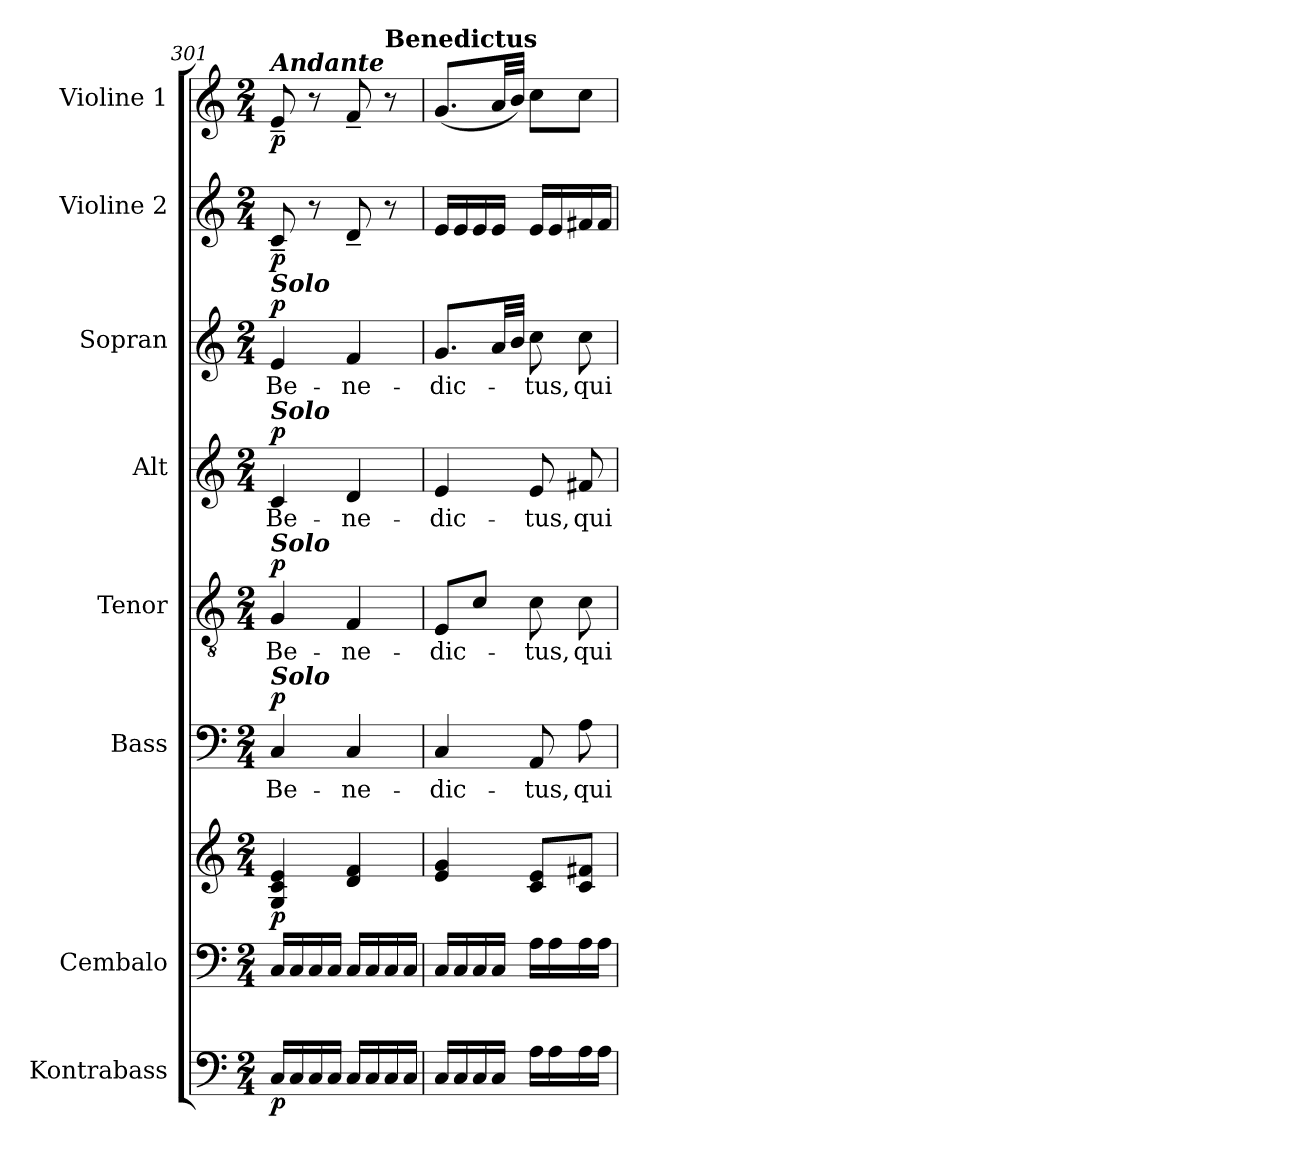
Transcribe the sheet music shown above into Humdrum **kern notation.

**kern	**dynam	**kern	**kern	**dynam	**kern	**text	**dynam	**kern	**text	**dynam	**kern	**text	**dynam	**kern	**text	**dynam	**kern	**dynam	**kern	**dynam
*part8	*part8	*part7	*part7	*part7	*part6	*part6	*part6	*part5	*part5	*part5	*part4	*part4	*part4	*part3	*part3	*part3	*part2	*part2	*part1	*part1
*staff9	*staff9	*staff8	*staff7	*staff7/8	*staff6	*staff6	*staff6	*staff5	*staff5	*staff5	*staff4	*staff4	*staff4	*staff3	*staff3	*staff3	*staff2	*staff2	*staff1	*staff1
*I"Kontrabass	*	*I"Cembalo	*	*	*I"Bass	*	*	*I"Tenor	*	*	*I"Alt	*	*	*I"Sopran	*	*	*I"Violine 2	*	*I"Violine 1	*
*I'Kb.	*	*I'Cemb.	*	*	*I'B.	*	*	*I'T.	*	*	*I'A.	*	*	*I'S.	*	*	*I'Vl. 2	*	*I'Vl. 1	*
!!LO:PB:g=z
*clefF4	*	*clefF4	*clefG2	*	*clefF4	*	*	*clefGv2	*	*	*clefG2	*	*	*clefG2	*	*	*clefG2	*	*clefG2	*
*ITrd7c12	*	*	*	*	*	*	*	*	*	*	*	*	*	*	*	*	*	*	*	*
*k[]	*	*k[]	*k[]	*	*k[]	*	*	*k[]	*	*	*k[]	*	*	*k[]	*	*	*k[]	*	*k[]	*
*C:	*	*C:	*C:	*	*C:	*	*	*C:	*	*	*C:	*	*	*C:	*	*	*C:	*	*C:	*
*M2/4	*	*M2/4	*M2/4	*	*M2/4	*	*	*M2/4	*	*	*M2/4	*	*	*M2/4	*	*	*M2/4	*	*M2/4	*
=301	=301	=301	=301	=301	=301	=301	=301	=301	=301	=301	=301	=301	=301	=301	=301	=301	=301	=301	=301	=301
!	!	!	!	!	!	!	!	!	!	!	!	!	!	!	!	!	!	!	!LO:TX:a:Bi:t=Andante	!
!	!	!	!	!	!	!	!	!	!	!	!	!	!	!LO:TX:a:Bi:t=Solo	!	!	!	!	!	!
!	!	!	!	!	!	!	!	!	!	!	!LO:TX:a:Bi:t=Solo	!	!	!	!	!	!	!	!	!
!	!	!	!	!	!	!	!	!LO:TX:a:Bi:t=Solo	!	!	!	!	!	!	!	!	!	!	!	!
!	!	!	!	!	!LO:TX:a:Bi:t=Solo	!	!	!	!	!	!	!	!	!	!	!	!	!	!	!
!	!LO:DY:b	!	!	!LO:DY:b	!	!LO:LY:b	!LO:DY:a	!	!LO:LY:b	!LO:DY:a	!	!LO:LY:b	!LO:DY:a	!	!LO:LY:b	!LO:DY:a	!	!LO:DY:b	!	!LO:DY:b
16CC/LL	p	16C/LL	4G/ 4c/ 4e/	p	4C/	Be-	p	4G/	Be-	p	4c/	Be-	p	4e/	Be-	p	8c~</	p	8e~</	p
16CC/	.	16C/	.	.	.	.	.	.	.	.	.	.	.	.	.	.	.	.	.	.
16CC/	.	16C/	.	.	.	.	.	.	.	.	.	.	.	.	.	.	8r	.	8r	.
16CC/JJ	.	16C/JJ	.	.	.	.	.	.	.	.	.	.	.	.	.	.	.	.	.	.
!	!	!	!	!	!	!LO:LY:b	!	!	!LO:LY:b	!	!	!LO:LY:b	!	!	!LO:LY:b	!	!	!	!	!
16CC/LL	.	16C/LL	4d/ 4f/	.	4C/	-ne-	.	4F/	-ne-	.	4d/	-ne-	.	4f/	-ne-	.	8d~</	.	8f~</	.
16CC/	.	16C/	.	.	.	.	.	.	.	.	.	.	.	.	.	.	.	.	.	.
!	!	!	!	!	!	!	!	!	!	!	!	!	!	!	!	!	!	!	!LO:TX:a:B:t=Benedictus	!
16CC/	.	16C/	.	.	.	.	.	.	.	.	.	.	.	.	.	.	8r	.	8r	.
16CC/JJ	.	16C/JJ	.	.	.	.	.	.	.	.	.	.	.	.	.	.	.	.	.	.
=302	=302	=302	=302	=302	=302	=302	=302	=302	=302	=302	=302	=302	=302	=302	=302	=302	=302	=302	=302	=302
!	!	!	!	!	!	!LO:LY:b	!	!	!LO:LY:b	!	!	!LO:LY:b	!	!	!LO:LY:b	!	!	!	!	!
16CC/LL	.	16C/LL	4e/ 4g/	.	4C/	-dic-	.	8E/L	-dic-	.	4e/	-dic-	.	8.g/L	-dic-	.	16e/LL	.	(<8.g/L	.
16CC/	.	16C/	.	.	.	.	.	.	.	.	.	.	.	.	.	.	16e/	.	.	.
16CC/	.	16C/	.	.	.	.	.	8c/J	.	.	.	.	.	.	.	.	16e/	.	.	.
16CC/JJ	.	16C/JJ	.	.	.	.	.	.	.	.	.	.	.	32a/LL	.	.	16e/JJ	.	32a/LL	.
.	.	.	.	.	.	.	.	.	.	.	.	.	.	32b/JJJ	.	.	.	.	32b/JJJ)	.
!	!	!	!	!	!	!LO:LY:b	!	!	!LO:LY:b	!	!	!LO:LY:b	!	!	!LO:LY:b	!	!	!	!	!
16AA\LL	.	16A\LL	8c/ 8e/L	.	8AA/	-tus,	.	8c\	-tus,	.	8e/	-tus,	.	8cc\	-tus,	.	16e/LL	.	8cc\L	.
16AA\	.	16A\	.	.	.	.	.	.	.	.	.	.	.	.	.	.	16e/	.	.	.
!	!	!	!	!	!	!LO:LY:b	!	!	!LO:LY:b	!	!	!LO:LY:b	!	!	!LO:LY:b	!	!	!	!	!
16AA\	.	16A\	8c/ 8f#X/J	.	8A\	qui	.	8c\	qui	.	8f#X/	qui	.	8cc\	qui	.	16f#X/	.	8cc\J	.
16AA\JJ	.	16A\JJ	.	.	.	.	.	.	.	.	.	.	.	.	.	.	16f#/JJ	.	.	.
=	=	=	=	=	=	=	=	=	=	=	=	=	=	=	=	=	=	=	=	=
*-	*-	*-	*-	*-	*-	*-	*-	*-	*-	*-	*-	*-	*-	*-	*-	*-	*-	*-	*-	*-
